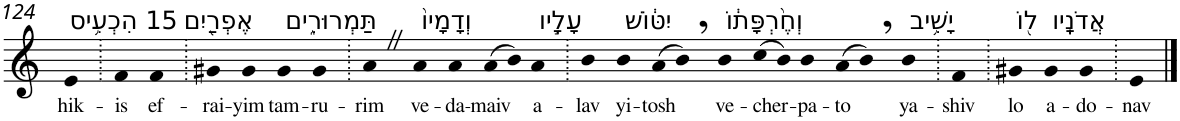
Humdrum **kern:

**kern	**text
*part1	*part1
*staff1	*staff1
*I"Piano	*
*I'Pno	*
!!LO:PB:g=z
*clefG2	*
*k[]	*
=124	=124
!LO:TX:a:t=15 הִכְעִ֥יס	!
!	!LO:LY:b
4e	hik-
=125.	=125.
!	!LO:LY:b
4f	-is
!LO:TX:a:t=אֶפְרַ֖יִם	!
!	!LO:LY:b
4f	ef-
=126.	=126.
!	!LO:LY:b
4g#X	-rai-
!	!LO:LY:b
4g#	-yim
!LO:TX:a:t=תַּמְרוּרִ֑ים	!
!	!LO:LY:b
4g#	tam-
!	!LO:LY:b
4g#	-ru-
=127.	=127.
!	!LO:LY:b
4aZ	-rim
!LO:TX:a:t=וְדָמָיו֙	!
!	!LO:LY:b
4a	ve-
!	!LO:LY:b
4a	-da-
!	!LO:LY:b
(>8a	-maiv
8b)	.
!LO:TX:a:t=עָלָ֣יו	!
!	!LO:LY:b
4a	a-
=128.	=128.
!	!LO:LY:b
4b	-lav
!LO:TX:a:t=יִטּ֔וֹשׁ	!
!	!LO:LY:b
4b	yi-
!	!LO:LY:b
(>8a	-tosh
8b,)	.
!LO:TX:a:t=וְחֶ֨רְפָּת֔וֹ	!
!	!LO:LY:b
4b	ve-
!	!LO:LY:b
(>8cc	-cher-
8b)	.
!	!LO:LY:b
4b	-pa-
!	!LO:LY:b
(>8a	-to
8b,)	.
!LO:TX:a:t=יָשִׁ֥יב	!
!	!LO:LY:b
4b	ya-
=129.	=129.
!	!LO:LY:b
4f	-shiv
=130.	=130.
!LO:TX:a:t=ל֖וֹ	!
!	!LO:LY:b
4g#X	lo
!LO:TX:a:t=אֲדֹנָֽיו	!
!	!LO:LY:b
4g#	a-
!	!LO:LY:b
4g#	-do-
=131.	=131.
!	!LO:LY:b
4e	-nav
==	==
*-	*-
